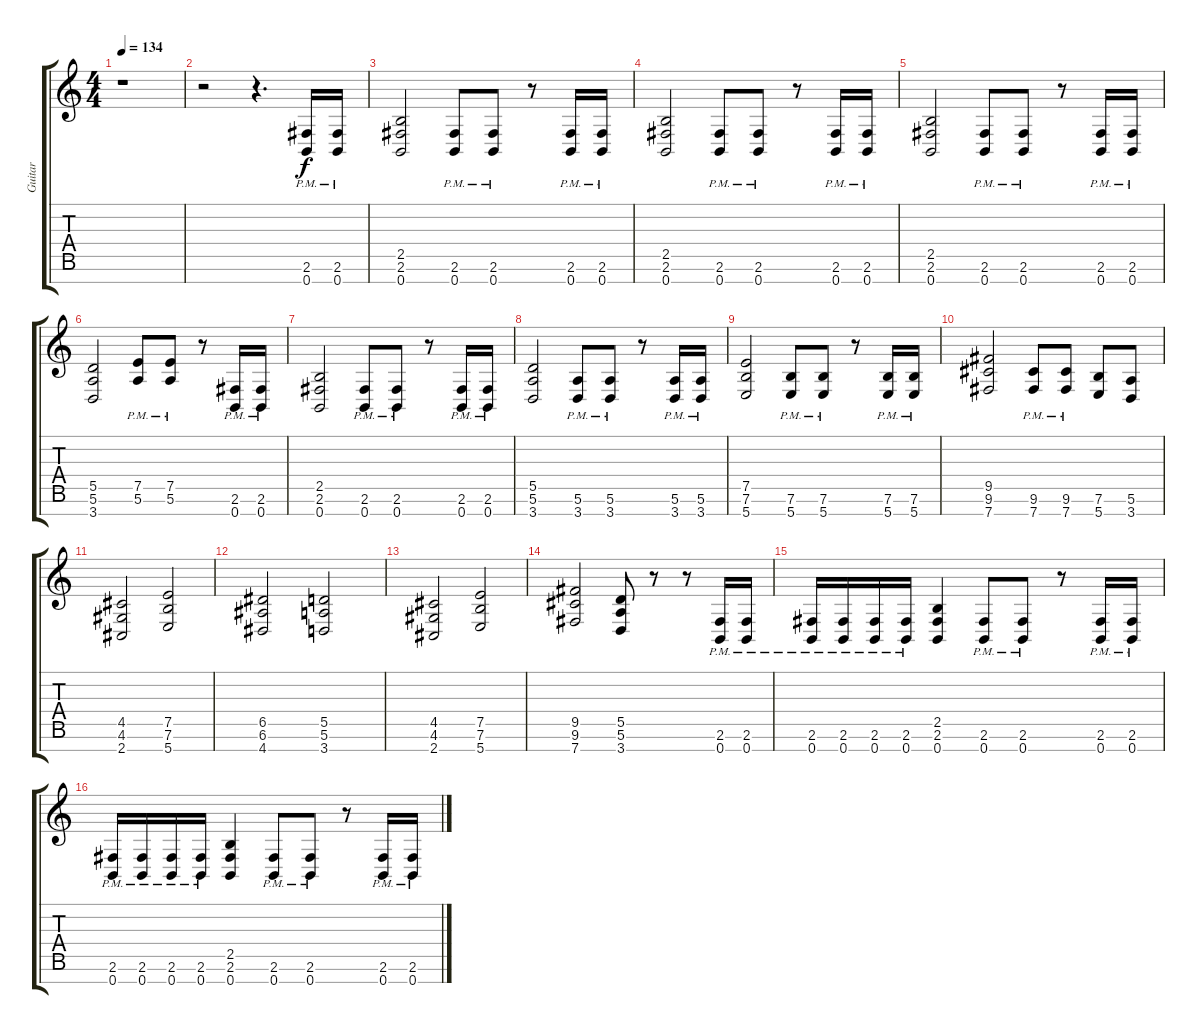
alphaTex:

\track ("Guitar" "Guitar") {instrument distortionguitar}
\staff {score tabs}
\tuning (E4 B3 G3 D3 A2 E2 B1) {hide}
\ts (4 4)
\tempo 134
\clef g2
\ks c
r.1{dy f} |
r.2 r.4{d} (2.6{pm} 0.7{pm}).16 (2.6{pm} 0.7{pm}).16 |
(2.5 2.6 0.7).2 (2.6{pm} 0.7{pm}).8 (2.6{pm} 0.7{pm}).8 r.8 (2.6{pm} 0.7{pm}).16 (2.6{pm} 0.7{pm}).16 |
(2.5 2.6 0.7).2 (2.6{pm} 0.7{pm}).8 (2.6{pm} 0.7{pm}).8 r.8 (2.6{pm} 0.7{pm}).16 (2.6{pm} 0.7{pm}).16 |
(2.5 2.6 0.7).2 (2.6{pm} 0.7{pm}).8 (2.6{pm} 0.7{pm}).8 r.8 (2.6{pm} 0.7{pm}).16 (2.6{pm} 0.7{pm}).16 |
(5.5 5.6 3.7).2 (7.5{pm} 5.6{pm}).8 (7.5{pm} 5.6{pm}).8 r.8 (2.6{pm} 0.7{pm}).16 (2.6{pm} 0.7{pm}).16 |
(2.5 2.6 0.7).2 (2.6{pm} 0.7{pm}).8 (2.6{pm} 0.7{pm}).8 r.8 (2.6{pm} 0.7{pm}).16 (2.6{pm} 0.7{pm}).16 |
(5.5 5.6 3.7).2 (5.6{pm} 3.7{pm}).8 (5.6{pm} 3.7{pm}).8 r.8 (5.6{pm} 3.7{pm}).16 (5.6{pm} 3.7{pm}).16 |
(7.5 7.6 5.7).2 (7.6{pm} 5.7{pm}).8 (7.6{pm} 5.7{pm}).8 r.8 (7.6{pm} 5.7{pm}).16 (7.6{pm} 5.7{pm}).16 |
(9.5 9.6 7.7).2 (9.6{pm} 7.7{pm}).8 (9.6{pm} 7.7{pm}).8 (7.6 5.7).8 (5.6 3.7).8 |
(4.5 4.6 2.7).2 (7.5 7.6 5.7).2 |
(6.5 6.6 4.7).2 (5.5 5.6 3.7).2 |
(4.5 4.6 2.7).2 (7.5 7.6 5.7).2 |
(9.5 9.6 7.7).2 (5.5 5.6 3.7).8 r.8 r.8 (2.6{pm} 0.7{pm}).16 (2.6{pm} 0.7{pm}).16 |
(2.6{pm} 0.7{pm}).16 (2.6{pm} 0.7{pm}).16 (2.6{pm} 0.7{pm}).16 (2.6{pm} 0.7{pm}).16 (2.5 2.6 0.7).4 (2.6{pm} 0.7{pm}).8 (2.6{pm} 0.7{pm}).8 r.8 (2.6{pm} 0.7{pm}).16 (2.6{pm} 0.7{pm}).16 |
(2.6{pm} 0.7{pm}).16 (2.6{pm} 0.7{pm}).16 (2.6{pm} 0.7{pm}).16 (2.6{pm} 0.7{pm}).16 (2.5 2.6 0.7).4 (2.6{pm} 0.7{pm}).8 (2.6{pm} 0.7{pm}).8 r.8 (2.6{pm} 0.7{pm}).16 (2.6{pm} 0.7{pm}).16
